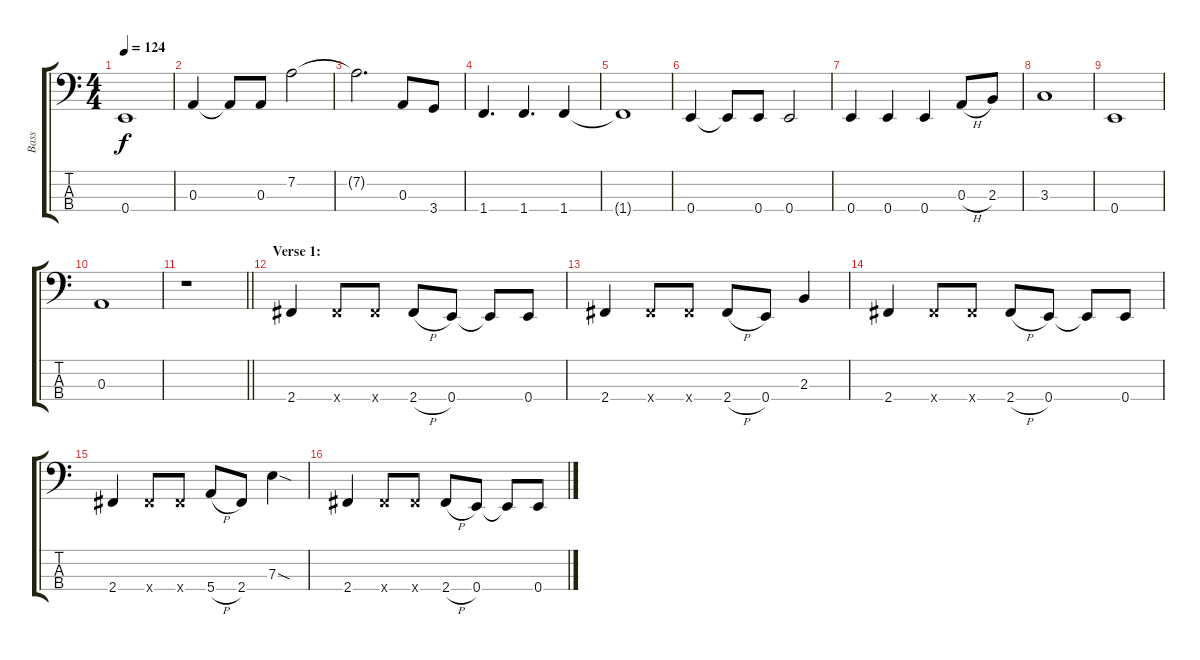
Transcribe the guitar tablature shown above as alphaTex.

\track ("Bass" "Bass") {instrument electricbasspick}
\staff {score tabs}
\tuning (G2 D2 A1 E1) {hide}
\ts (4 4)
\tempo 124
\clef f4
\ks c
0.4.1{dy f} |
0.3.4 0.3{t}.8 0.3.8 7.2.2 |
7.2{t}.2{d} 0.3.8 3.4.8 |
1.4.4{d} 1.4.4{d} 1.4.4 |
1.4{t}.1 |
0.4.4 0.4{t}.8 0.4.8 0.4.2 |
0.4.4 0.4.4 0.4.4 0.3{h}.8 2.3.8 |
3.3.1 |
0.4.1 |
0.3.1 |
\barLineRight lightlight
r.1 |
\section ("" "Verse 1:")
2.4.4 2.4{x}.8 2.4{x}.8 2.4{h}.8 0.4.8 0.4{t}.8 0.4.8 |
2.4.4 2.4{x}.8 2.4{x}.8 2.4{h}.8 0.4.8 2.3.4 |
2.4.4 2.4{x}.8 2.4{x}.8 2.4{h}.8 0.4.8 0.4{t}.8 0.4.8 |
2.4.4 2.4{x}.8 2.4{x}.8 5.4{h}.8 2.4.8 7.3{sod}.4 |
2.4.4 2.4{x}.8 2.4{x}.8 2.4{h}.8 0.4.8 0.4{t}.8 0.4.8
